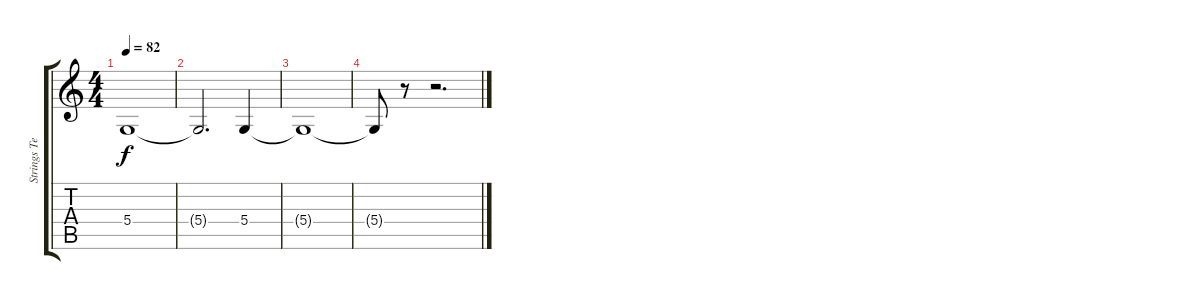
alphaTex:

\track ("Strings Tenor" "Strings Te") {instrument stringensemble2}
\staff {score tabs}
\tuning (E4 B3 G3 D3 A2 E2) {hide}
\ts (4 4)
\tempo 82
\clef g2
\ks c
5.4{t}.1{dy f} |
5.4{t}.2{d} 5.4.4 |
5.4{t}.1 |
5.4{t}.8 r.8 r.2{d}
